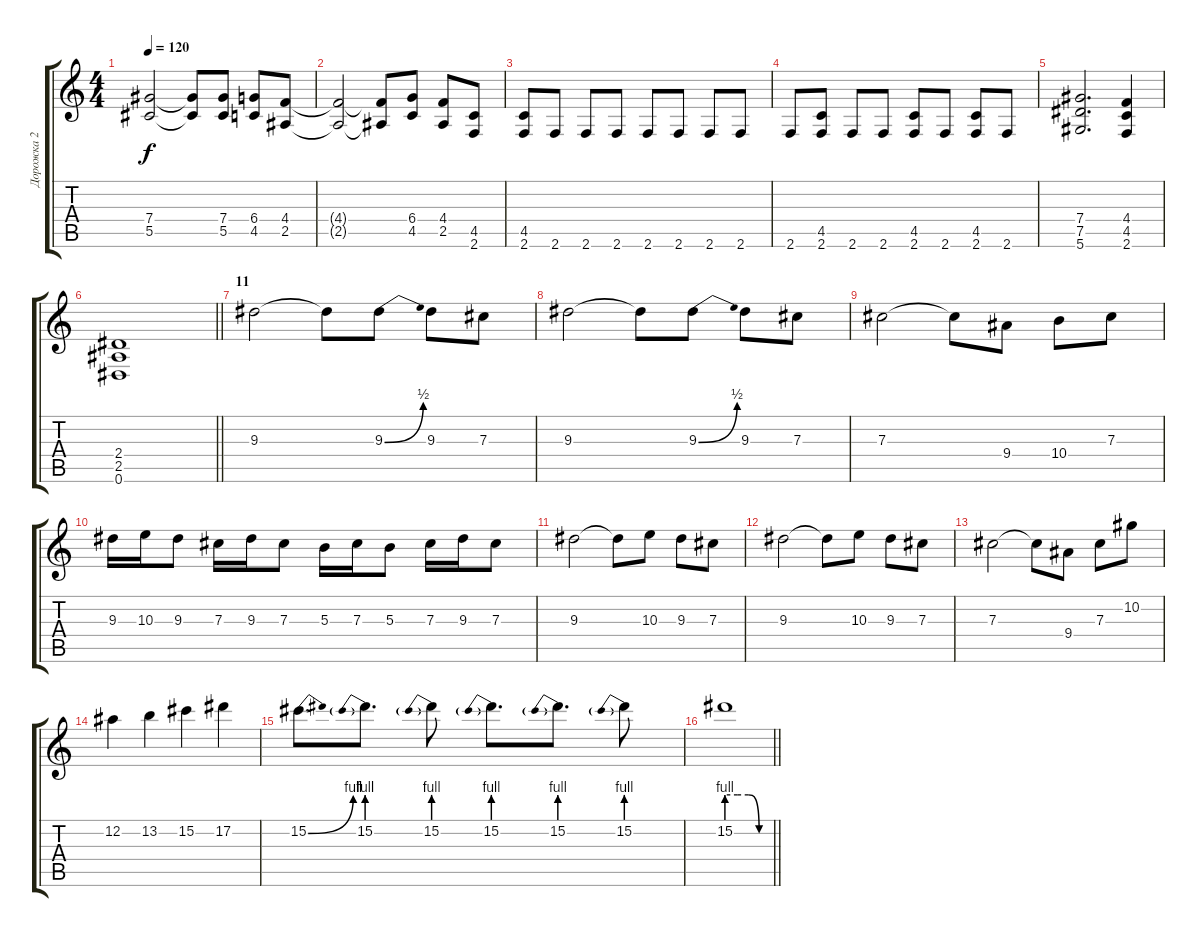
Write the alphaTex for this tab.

\track ("Дорожка 2" "Дорожка 2") {instrument overdrivenguitar}
\staff {score tabs}
\tuning (Eb4 Bb3 Gb3 Db3 Ab2 Eb2) {hide}
\ts (4 4)
\tempo 120
\clef g2
\ks c
(7.4 5.5).2{dy f} (7.4{t} 5.5{t}).8 (7.4 5.5).8 (6.4 4.5).8 (4.4 2.5).8 |
(4.4{t} 2.5{t}).2 (4.4{t} 2.5{t}).8 (6.4 4.5).8 (4.4 2.5).8 (4.5 2.6).8 |
(4.5 2.6).8 2.6.8 2.6.8 2.6.8 2.6.8 2.6.8 2.6.8 2.6.8 |
2.6.8 (4.5 2.6).8 2.6.8 2.6.8 (4.5 2.6).8 2.6.8 (4.5 2.6).8 2.6.8 |
(7.4 7.5 5.6).2{d} (4.4 4.5 2.6).4 |
\barLineRight lightlight
(2.4 2.5 0.6).1 |
\section ("" "11")
9.3.2{volume 13 balance 16} 9.3{t}.8 9.3{be (bend 0 0 60 2)}.8 9.3.8 7.3.8 |
9.3.2 9.3{t}.8 9.3{be (bend 0 0 60 2)}.8 9.3.8 7.3.8 |
7.3.2 7.3{t}.8 9.4.8 10.4.8 7.3.8 |
9.3.16 10.3.16 9.3.8 7.3.16 9.3.16 7.3.8 5.3.16 7.3.16 5.3.8 7.3.16 9.3.16 7.3.8 |
9.3.2 9.3{t}.8 10.3.8 9.3.8 7.3.8 |
9.3.2 9.3{t}.8 10.3.8 9.3.8 7.3.8 |
7.3.2 7.3{t}.8 9.4.8 7.3.8 10.2.8 |
12.2.4 13.2.4 15.2.4 17.2.4 |
15.2{be (bend 0 0 60 4)}.8{d} 15.2{be (prebend 0 4 60 4)}.8{d} 15.2{be (prebend 0 4 60 4)}.8 15.2{be (prebend 0 4 60 4)}.8{d} 15.2{be (prebend 0 4 60 4)}.8{d} 15.2{be (prebend 0 4 60 4)}.8 |
\barLineRight lightlight
15.2{be (custom 0 4 15 4 30 4 45 0 60 0)}.1
